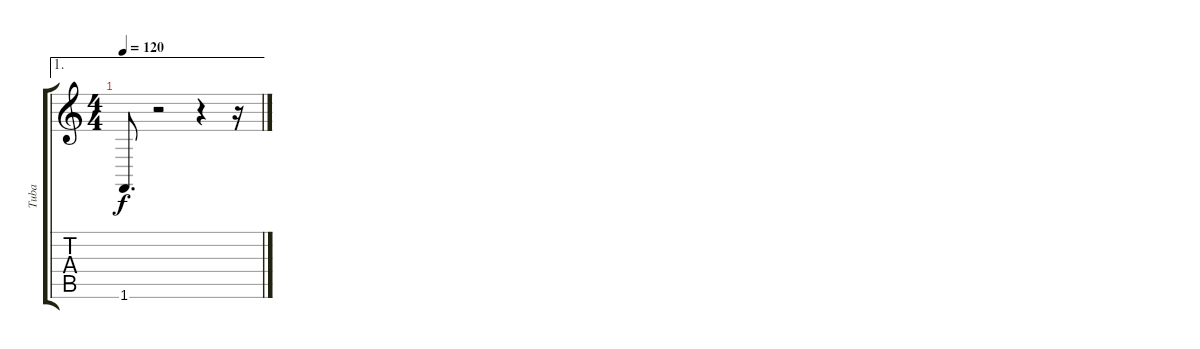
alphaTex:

\track ("Tuba" "Tuba") {instrument tuba}
\staff {score tabs}
\tuning (E4 B3 G3 D3 A2 E2) {hide}
\ae 1
\ts (4 4)
\tempo 120
\clef g2
\ks c
1.6{t}.8{d dy f} r.2 r.4 r.16
